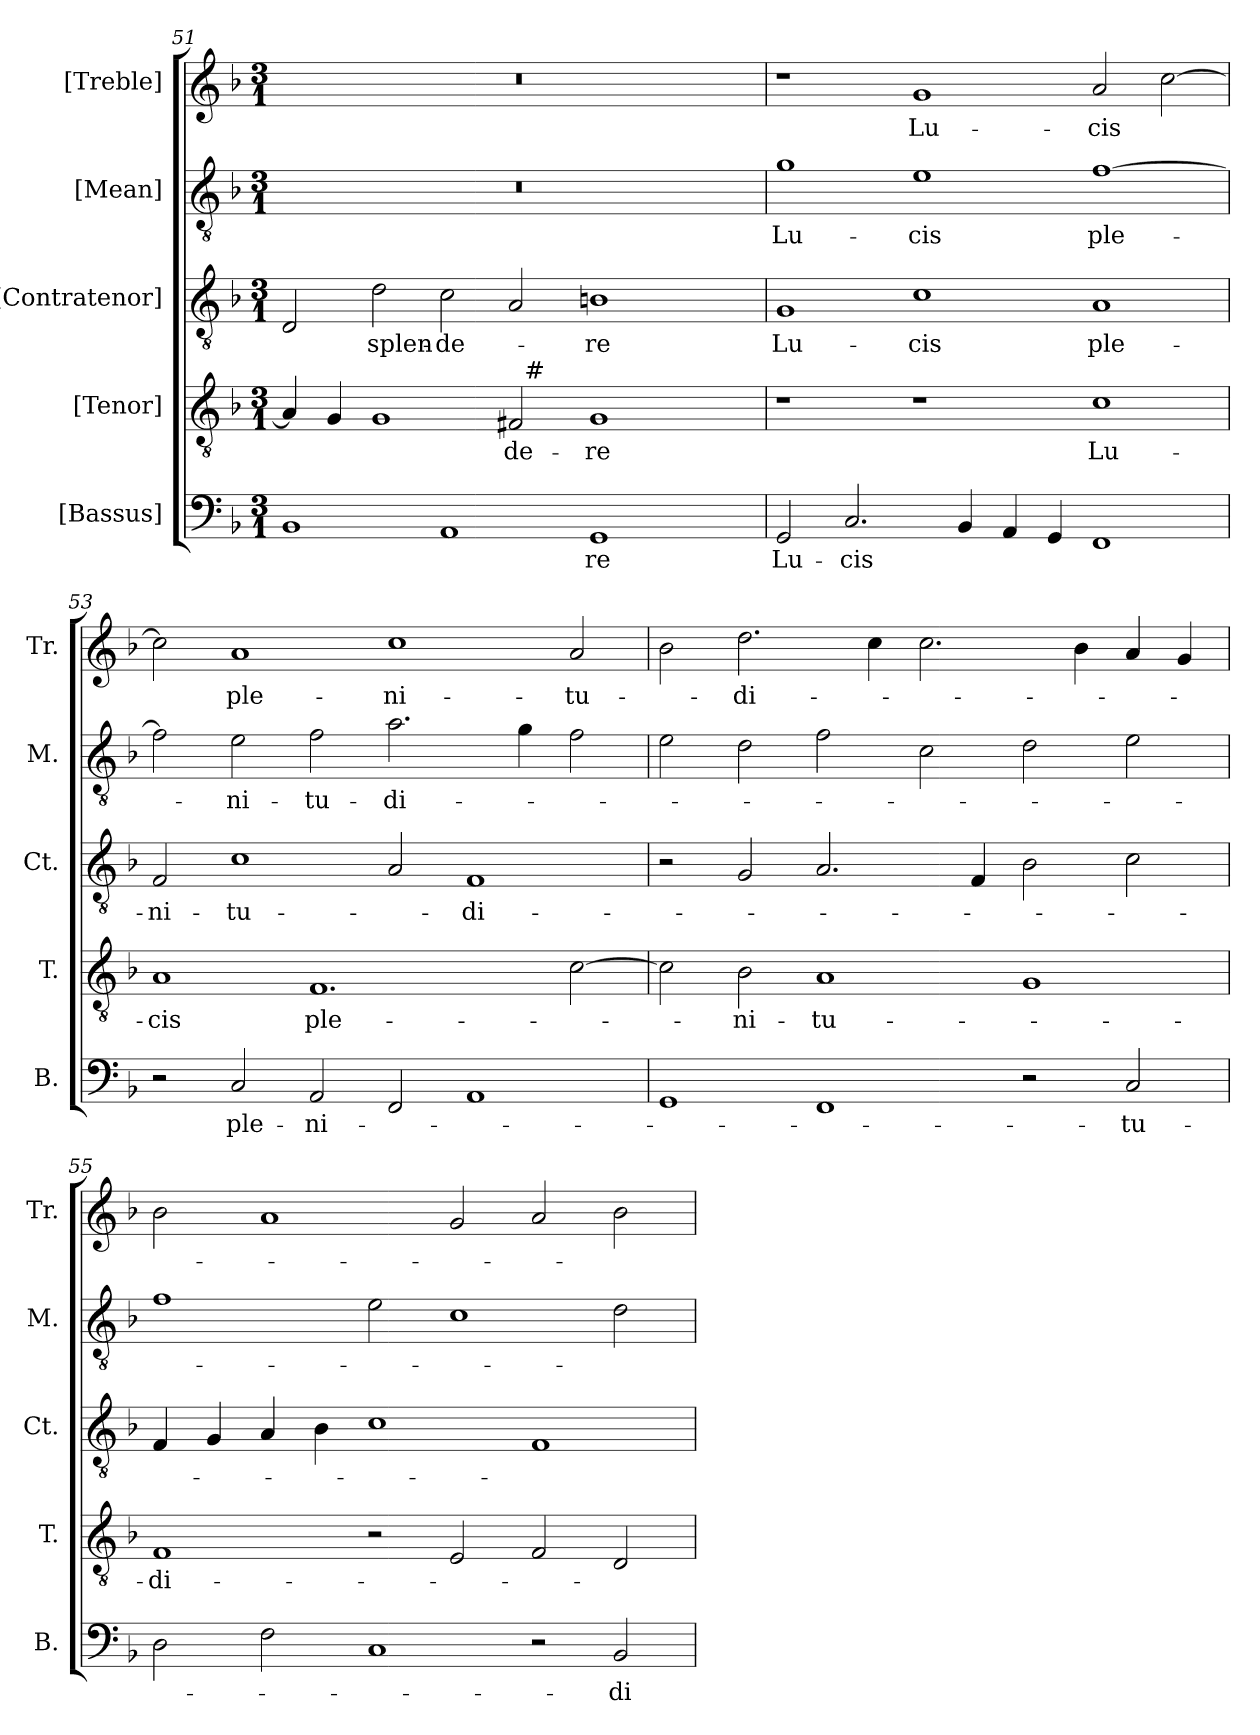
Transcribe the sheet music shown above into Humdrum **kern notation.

**kern	**text	**kern	**text	**kern	**text	**kern	**text	**kern	**text
*part5	*part5	*part4	*part4	*part3	*part3	*part2	*part2	*part1	*part1
*staff5	*staff5	*staff4	*staff4	*staff3	*staff3	*staff2	*staff2	*staff1	*staff1
*I"[Bassus]	*	*I"[Tenor]	*	*I"[Contratenor]	*	*I"[Mean]	*	*I"[Treble]	*
*I'B.	*	*I'T.	*	*I'Ct.	*	*I'M.	*	*I'Tr.	*
*clefF4	*	*clefGv2	*	*clefGv2	*	*clefGv2	*	*clefG2	*
*	*	*ITrd7c12	*	*ITrd7c12	*	*ITrd7c12	*	*	*
*k[b-]	*	*k[b-]	*	*k[b-]	*	*k[b-]	*	*k[b-]	*
*F:	*	*F:	*	*F:	*	*F:	*	*F:	*
*M3/1	*	*M3/1	*	*M3/1	*	*M3/1	*	*M3/1	*
=51	=51	=51	=51	=51	=51	=51	=51	=51	=51
!	!	!	!	!	!	!LO:N:vis=1	!	!LO:N:vis=1	!
*	*	*^	*	*	*	*	*	*	*
1BB-i	.	4AAi/]	1ryy	.	2DDi/	.	0.r	.	0.r	.
.	.	4GGi/	.	.	.	.	.	.	.	.
!	!	!	!	!	!	!LO:LY:b:color=#000000	!	!	!	!
.	.	1GGi	.	.	2Di\	-splen-	.	.	.	.
!	!	!	!	!	!	!LO:LY:b:color=#000000	!	!	!	!
1AAi	.	.	2ryy	.	2Ci\	-de-	.	.	.	.
!	!	!	!	!LO:LY:b:color=#000000	!	!	!	!	!	!
.	.	2FF#i/	32ryy	-de-	2AAi/	.	.	.	.	.
.	.	.	256ryy	.	.	.	.	.	.	.
!	!	!	!LO:TX:a:t=#	!	!	!	!	!	!	!
.	.	.	1ryy	.	.	.	.	.	.	.
!	!LO:LY:b:color=#000000	!	!	!	!	!	!	!	!	!
!	!	!	!	!LO:LY:b:color=#000000	!	!	!	!	!	!
!	!	!	!	!	!	!LO:LY:b:color=#000000	!	!	!	!
1GGi	-re	1GGi	.	-re	1BBni	-re	.	.	.	.
.	.	.	4ryy	.	.	.	.	.	.	.
.	.	.	8ryy	.	.	.	.	.	.	.
.	.	.	16ryy	.	.	.	.	.	.	.
.	.	.	64..ryy	.	.	.	.	.	.	.
*	*	*v	*v	*	*	*	*	*	*	*
!!LO:LB:g=z
=52	=52	=52	=52	=52	=52	=52	=52	=52	=52
*	*	*^	*	*	*	*	*	*	*
!	!LO:LY:b:color=#000000	!	!	!	!	!	!	!	!	!
*	*	*v	*v	*	*	*	*	*	*	*
*	*	*^	*	*	*	*	*	*	*
!	!	!	!	!	!	!LO:LY:b:color=#000000	!	!	!	!
*	*	*v	*v	*	*	*	*	*	*	*
*	*	*^	*	*	*	*	*	*	*
!	!	!	!	!	!	!	!	!LO:LY:b:color=#000000	!	!
*	*	*v	*v	*	*	*	*	*	*	*
2GGi/	Lu-	1r	.	1GGi	Lu-	1Gi	Lu-	1r	.
!	!LO:LY:b:color=#000000	!	!	!	!	!	!	!	!
2.Ci/	-cis	.	.	.	.	.	.	.	.
!	!	!	!	!	!LO:LY:b:color=#000000	!	!	!	!
!	!	!	!	!	!	!	!LO:LY:b:color=#000000	!	!
!	!	!	!	!	!	!	!	!	!LO:LY:b:color=#000000
.	.	1r	.	1Ci	-cis	1Ei	-cis	1gi	Lu-
4BB-i/	.	.	.	.	.	.	.	.	.
4AAi/	.	.	.	.	.	.	.	.	.
4GGi/	.	.	.	.	.	.	.	.	.
!	!	!	!LO:LY:b:color=#000000	!	!	!	!	!	!
!	!	!	!	!	!LO:LY:b:color=#000000	!	!	!	!
!	!	!	!	!	!	!	!LO:LY:b:color=#000000	!	!
!	!	!	!	!	!	!	!	!	!LO:LY:b:color=#000000
1FFi	.	1Ci	Lu-	1AAi	ple-	[>1Fi	ple-	2ai/	-cis
.	.	.	.	.	.	.	.	[>2cci\	.
=53	=53	=53	=53	=53	=53	=53	=53	=53	=53
!	!	!	!LO:LY:b:color=#000000	!	!	!	!	!	!
!	!	!	!	!	!LO:LY:b:color=#000000	!	!	!	!
2r	.	1AAi	-cis	2FFi/	-ni-	2Fi\]	.	2cci\]	.
!	!LO:LY:b:color=#000000	!	!	!	!	!	!	!	!
!	!	!	!	!	!LO:LY:b:color=#000000	!	!	!	!
!	!	!	!	!	!	!	!LO:LY:b:color=#000000	!	!
!	!	!	!	!	!	!	!	!	!LO:LY:b:color=#000000
2Ci/	ple-	.	.	1Ci	-tu-	2Ei\	-ni-	1ai	ple-
!	!LO:LY:b:color=#000000	!	!	!	!	!	!	!	!
!	!	!	!LO:LY:b:color=#000000	!	!	!	!	!	!
!	!	!	!	!	!	!	!LO:LY:b:color=#000000	!	!
2AAi/	-ni-	1.FFi	ple-	.	.	2Fi\	-tu-	.	.
!	!	!	!	!	!	!	!LO:LY:b:color=#000000	!	!
!	!	!	!	!	!	!	!	!	!LO:LY:b:color=#000000
2FFi/	.	.	.	2AAi/	.	2.Ai\	-di-	1cci	-ni-
!	!	!	!	!	!LO:LY:b:color=#000000	!	!	!	!
1AAi	.	.	.	1FFi	-di-	.	.	.	.
.	.	.	.	.	.	4Gi\	.	.	.
!	!	!	!	!	!	!	!	!	!LO:LY:b:color=#000000
.	.	[>2Ci\	.	.	.	2Fi\	.	2ai/	-tu-
=54	=54	=54	=54	=54	=54	=54	=54	=54	=54
1GGi	.	2Ci\]	.	2r	.	2Ei\	.	2b-i\	.
!	!	!	!LO:LY:b:color=#000000	!	!	!	!	!	!
!	!	!	!	!	!	!	!	!	!LO:LY:b:color=#000000
.	.	2BB-i\	-ni-	2GGi/	.	2Di\	.	2.ddi\	-di-
!	!	!	!LO:LY:b:color=#000000	!	!	!	!	!	!
1FFi	.	1AAi	-tu-	2.AAi/	.	2Fi\	.	.	.
.	.	.	.	.	.	.	.	4cci\	.
.	.	.	.	.	.	2Ci\	.	2.cci\	.
.	.	.	.	4FFi/	.	.	.	.	.
2r	.	1GGi	.	2BB-i\	.	2Di\	.	.	.
.	.	.	.	.	.	.	.	4b-i\	.
!	!LO:LY:b:color=#000000	!	!	!	!	!	!	!	!
2Ci/	-tu-	.	.	2Ci\	.	2Ei\	.	4ai/	.
.	.	.	.	.	.	.	.	4gi/	.
!!LO:LB:g=z
=55	=55	=55	=55	=55	=55	=55	=55	=55	=55
!	!	!	!LO:LY:b:color=#000000	!	!	!	!	!	!
2Di\	.	1FFi	-di-	4FFi/	.	1Fi	.	2b-i\	.
.	.	.	.	4GGi/	.	.	.	.	.
2Fi\	.	.	.	4AAi/	.	.	.	1ai	.
.	.	.	.	4BB-i\	.	.	.	.	.
1Ci	.	2r	.	1Ci	.	2Ei\	.	.	.
.	.	2EEi/	.	.	.	1Ci	.	2gi/	.
2r	.	2FFi/	.	1FFi	.	.	.	2ai/	.
!	!LO:LY:b:color=#000000	!	!	!	!	!	!	!	!
2BB-i/	-di-	2DDi/	.	.	.	2Di\	.	2b-i\	.
=	=	=	=	=	=	=	=	=	=
*-	*-	*-	*-	*-	*-	*-	*-	*-	*-
